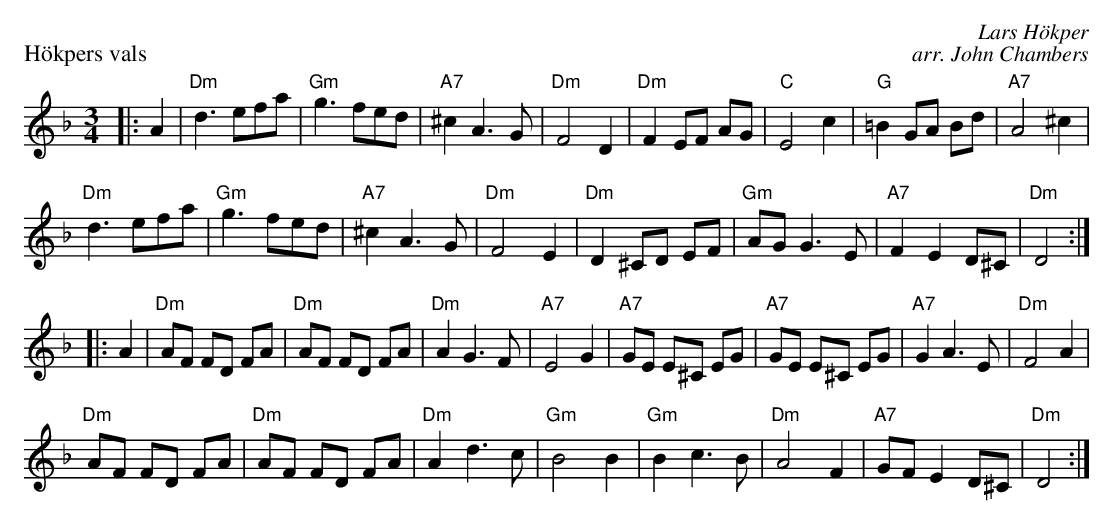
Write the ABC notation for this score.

X:1
P: Hökpers vals
C: Lars Hökper
C: arr. John Chambers
M: 3/4
K: Dm
L: 1/8
|: A2|"Dm"d3 efa|"Gm"g3 fed|"A7"^c2 A3 G|"Dm"F4 D2| "Dm"F2 EF AG|"C"E4 c2|"G"=B2 GA Bd|"A7"A4 ^c2|
"Dm"d3 efa|"Gm"g3 fed|"A7"^c2 A3 G|"Dm"F4 E2| "Dm"D2 ^CD EF|"Gm"AG G3 E|"A7"F2 E2 D^C|"Dm"D4 :|
|: A2|"Dm"AF FD FA|"Dm"AF FD FA|"Dm"A2 G3 F|"A7"E4 G2|"A7"GE E^C EG|"A7"GE E^C EG|"A7"G2 A3 E|"Dm"F4 A2|
"Dm"AF FD FA|"Dm"AF FD FA|"Dm"A2 d3 c|"Gm"B4 B2|"Gm"B2 c3 B|"Dm"A4 F2|"A7"GF E2 D^C|"Dm"D4 :|
